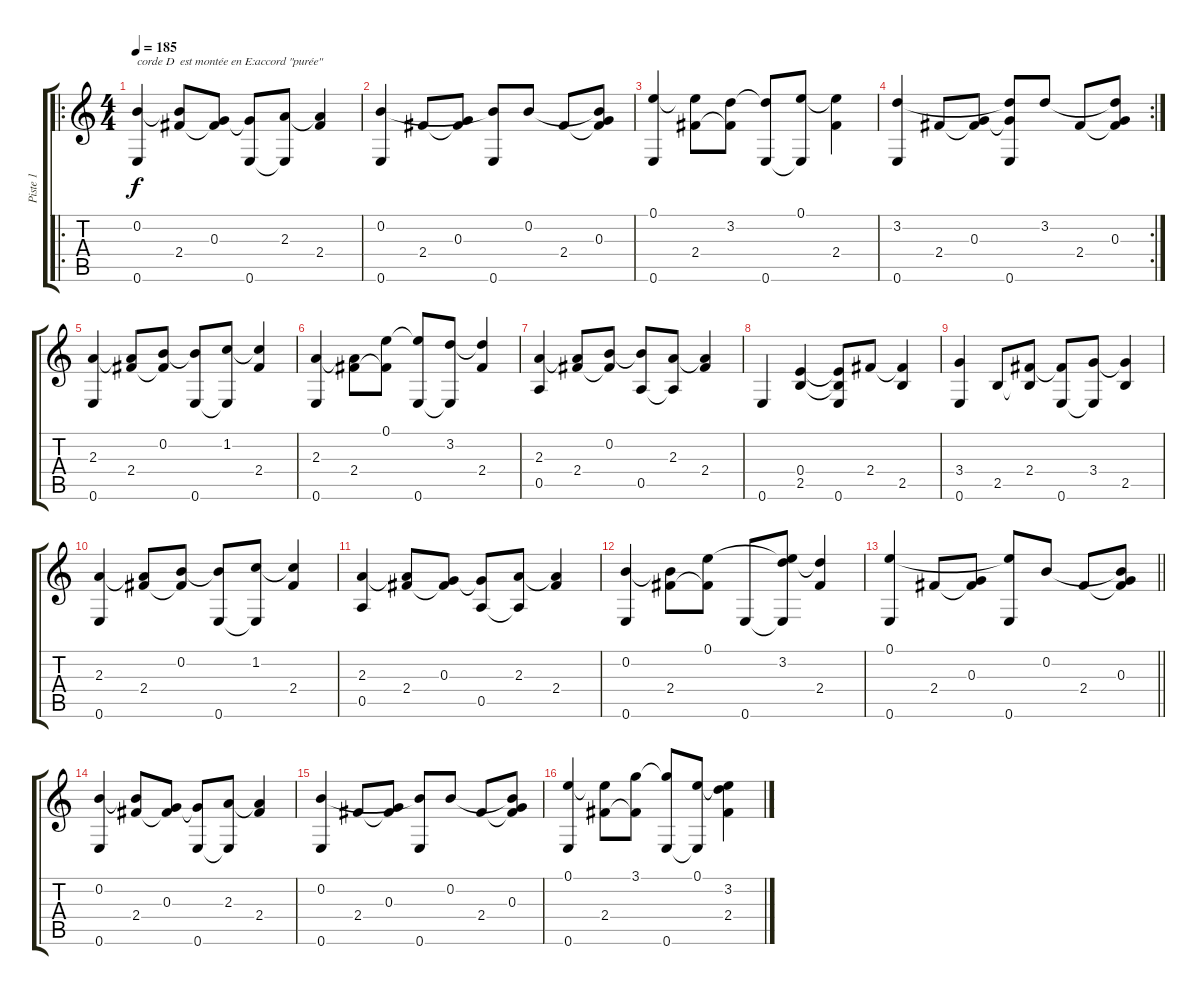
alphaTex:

\track ("Piste 1" "Piste 1") {instrument acousticguitarsteel}
\staff {score tabs}
\tuning (E4 B3 G3 E3 A2 E2) {hide}
\ro
\ts (4 4)
\tempo 185
\clef g2
\ks c
(0.2 0.6).4{txt "corde D  est montée en E:accord \"purée\"" dy f instrument acousticguitarsteel} (0.2{t} 2.4).8 (0.3 2.4{t}).8 (0.3{t} 0.6).8 (2.3 0.6{t}).8 (2.3{t} 2.4).4 |
(0.2 0.6).4 2.4.8 (0.3 2.4{t}).8 (0.2{t} 0.6).8 0.2.8 2.4.8 (0.2{t} 0.3 2.4{t}).8 |
(0.1 0.6).4 (0.1{t} 2.4).8 (3.2 2.4{t}).8 (3.2{t} 0.6).8 (0.1 0.6{t}).8 (0.1{t} 2.4).4 |
\rc 2
(3.2 0.6).4 2.4.8 (0.3 2.4{t}).8 (3.2{t} 0.3{t} 0.6).8 3.2.8 2.4.8 (3.2{t} 0.3 2.4{t}).8 |
(2.3 0.6).4 (2.3{t} 2.4).8 (0.2 2.4{t}).8 (0.2{t} 0.6).8 (1.2 0.6{t}).8 (1.2{t} 2.4).4 |
(2.3 0.6).4 (2.3{t} 2.4).8 (0.1 2.4{t}).8 (0.1{t} 0.6).8 (3.2 0.6{t}).8 (3.2{t} 2.4).4 |
(2.3 0.5).4 (2.3{t} 2.4).8 (0.2 2.4{t}).8 (0.2{t} 0.5).8 (2.3 0.5{t}).8 (2.3{t} 2.4).4 |
0.6.4 (0.4 2.5).4 (0.4{t} 2.5{t} 0.6).8 2.4.8 (2.4{t} 2.5).4 |
(3.4 0.6).4 2.5.8 (2.4 2.5{t}).8 (2.4{t} 0.6).8 (3.4 0.6{t}).8 (3.4{t} 2.5).4 |
(2.3 0.6).4 (2.3{t} 2.4).8 (0.2 2.4{t}).8 (0.2{t} 0.6).8 (1.2 0.6{t}).8 (1.2{t} 2.4).4 |
(2.3 0.5).4 (2.3{t} 2.4).8 (0.3 2.4{t}).8 (0.3{t} 0.5).8 (2.3 0.5{t}).8 (2.3{t} 2.4).4 |
(0.2 0.6).4 (0.2{t} 2.4).8 (0.1 2.4{t}).8 0.6.8 (0.1{t} 3.2 0.6{t}).8 (3.2{t} 2.4).4 |
\barLineRight lightlight
(0.1 0.6).4 2.4.8 (0.3 2.4{t}).8 (0.1{t} 0.6).8 0.2.8 2.4.8 (0.2{t} 0.3 2.4{t}).8 |
(0.2 0.6).4 (0.2{t} 2.4).8 (0.3 2.4{t}).8 (0.3{t} 0.6).8 (2.3 0.6{t}).8 (2.3{t} 2.4).4 |
(0.2 0.6).4 2.4.8 (0.3 2.4{t}).8 (0.2{t} 0.6).8 0.2.8 2.4.8 (0.2{t} 0.3 2.4{t}).8 |
(0.1 0.6).4 (0.1{t} 2.4).8 (3.1 2.4{t}).8 (3.1{t} 0.6).8 (0.1 0.6{t}).8 (0.1{t} 3.2 2.4).4
